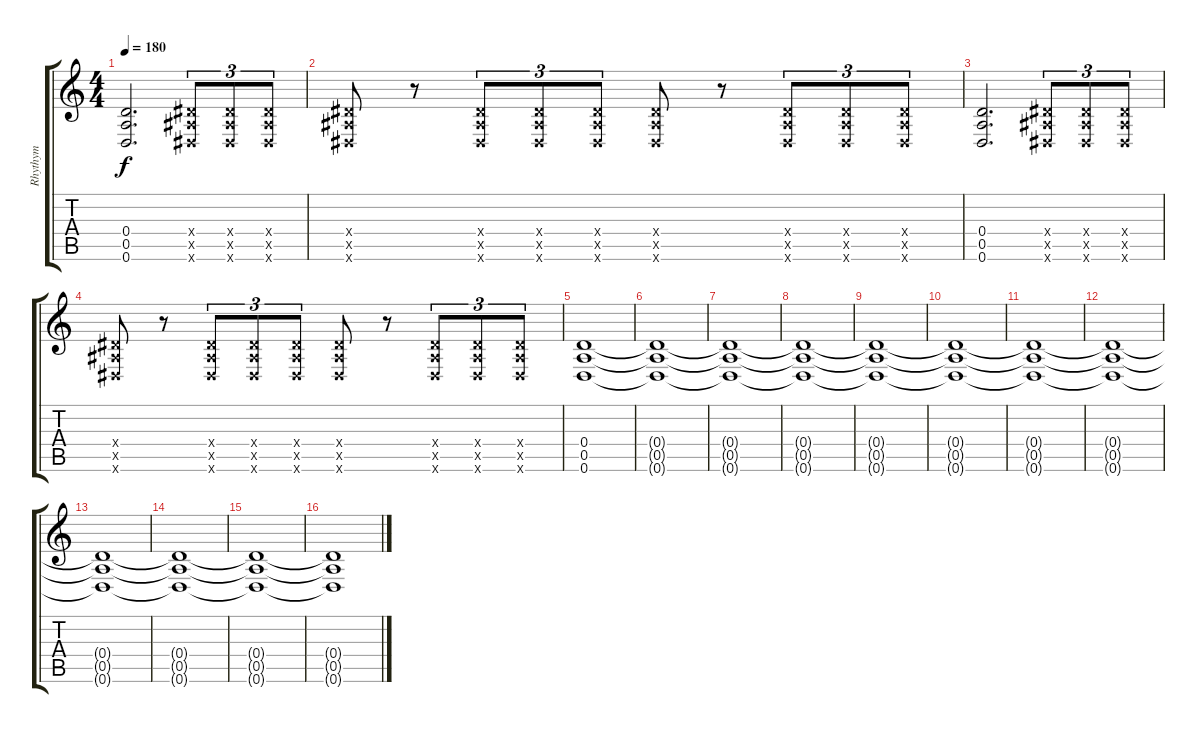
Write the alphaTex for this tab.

\track ("Rhythym" "Rhythym") {instrument distortionguitar}
\staff {score tabs}
\tuning (E4 B3 G3 D3 A2 D2) {hide}
\ts (4 4)
\tempo 180
\clef g2
\ks c
(0.4 0.5 0.6).2{d dy f} (1.4{x} 1.5{x} 1.6{x}).8{tu (3 2)} (1.4{x} 1.5{x} 1.6{x}).8{tu (3 2)} (1.4{x} 1.5{x} 1.6{x}).8{tu (3 2)} |
(1.4{x} 1.5{x} 1.6{x}).8 r.8 (1.4{x} 1.5{x} 1.6{x}).8{tu (3 2)} (1.4{x} 1.5{x} 1.6{x}).8{tu (3 2)} (1.4{x} 1.5{x} 1.6{x}).8{tu (3 2)} (1.4{x} 1.5{x} 1.6{x}).8 r.8 (1.4{x} 1.5{x} 1.6{x}).8{tu (3 2)} (1.4{x} 1.5{x} 1.6{x}).8{tu (3 2)} (1.4{x} 1.5{x} 1.6{x}).8{tu (3 2)} |
(0.4 0.5 0.6).2{d} (1.4{x} 1.5{x} 1.6{x}).8{tu (3 2)} (1.4{x} 1.5{x} 1.6{x}).8{tu (3 2)} (1.4{x} 1.5{x} 1.6{x}).8{tu (3 2)} |
(1.4{x} 1.5{x} 1.6{x}).8 r.8 (1.4{x} 1.5{x} 1.6{x}).8{tu (3 2)} (1.4{x} 1.5{x} 1.6{x}).8{tu (3 2)} (1.4{x} 1.5{x} 1.6{x}).8{tu (3 2)} (1.4{x} 1.5{x} 1.6{x}).8 r.8 (1.4{x} 1.5{x} 1.6{x}).8{tu (3 2)} (1.4{x} 1.5{x} 1.6{x}).8{tu (3 2)} (1.4{x} 1.5{x} 1.6{x}).8{tu (3 2)} |
(0.4 0.5 0.6).1 |
(0.4{t} 0.5{t} 0.6{t}).1 |
(0.4{t} 0.5{t} 0.6{t}).1 |
(0.4{t} 0.5{t} 0.6{t}).1 |
(0.4{t} 0.5{t} 0.6{t}).1 |
(0.4{t} 0.5{t} 0.6{t}).1 |
(0.4{t} 0.5{t} 0.6{t}).1 |
(0.4{t} 0.5{t} 0.6{t}).1 |
(0.4{t} 0.5{t} 0.6{t}).1 |
(0.4{t} 0.5{t} 0.6{t}).1 |
(0.4{t} 0.5{t} 0.6{t}).1 |
(0.4{t} 0.5{t} 0.6{t}).1
